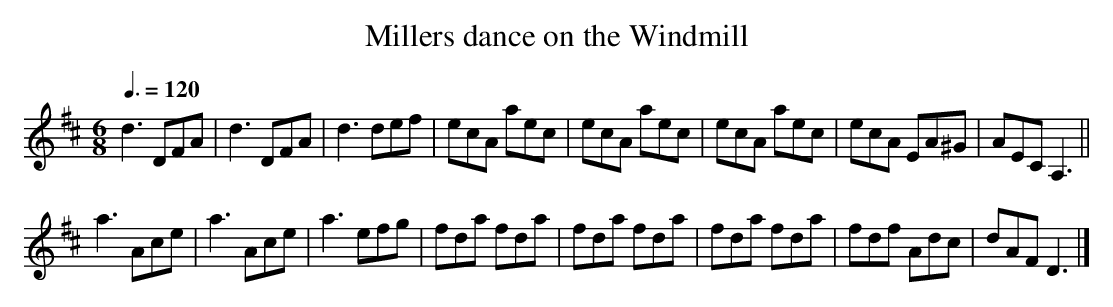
X:1
T:Millers dance on the Windmill
M:6/8
L:1/8
Q:3/8=120
K:D
d3DFA|d3DFA|d3def|ecA aec|ecA aec|ecA aec|ecA EA^G|AECA,3||
a3 Ace|a3 Ace|a3efg|fda fda |fda fda|fda fda|fdf Adc|dAFD3|]
